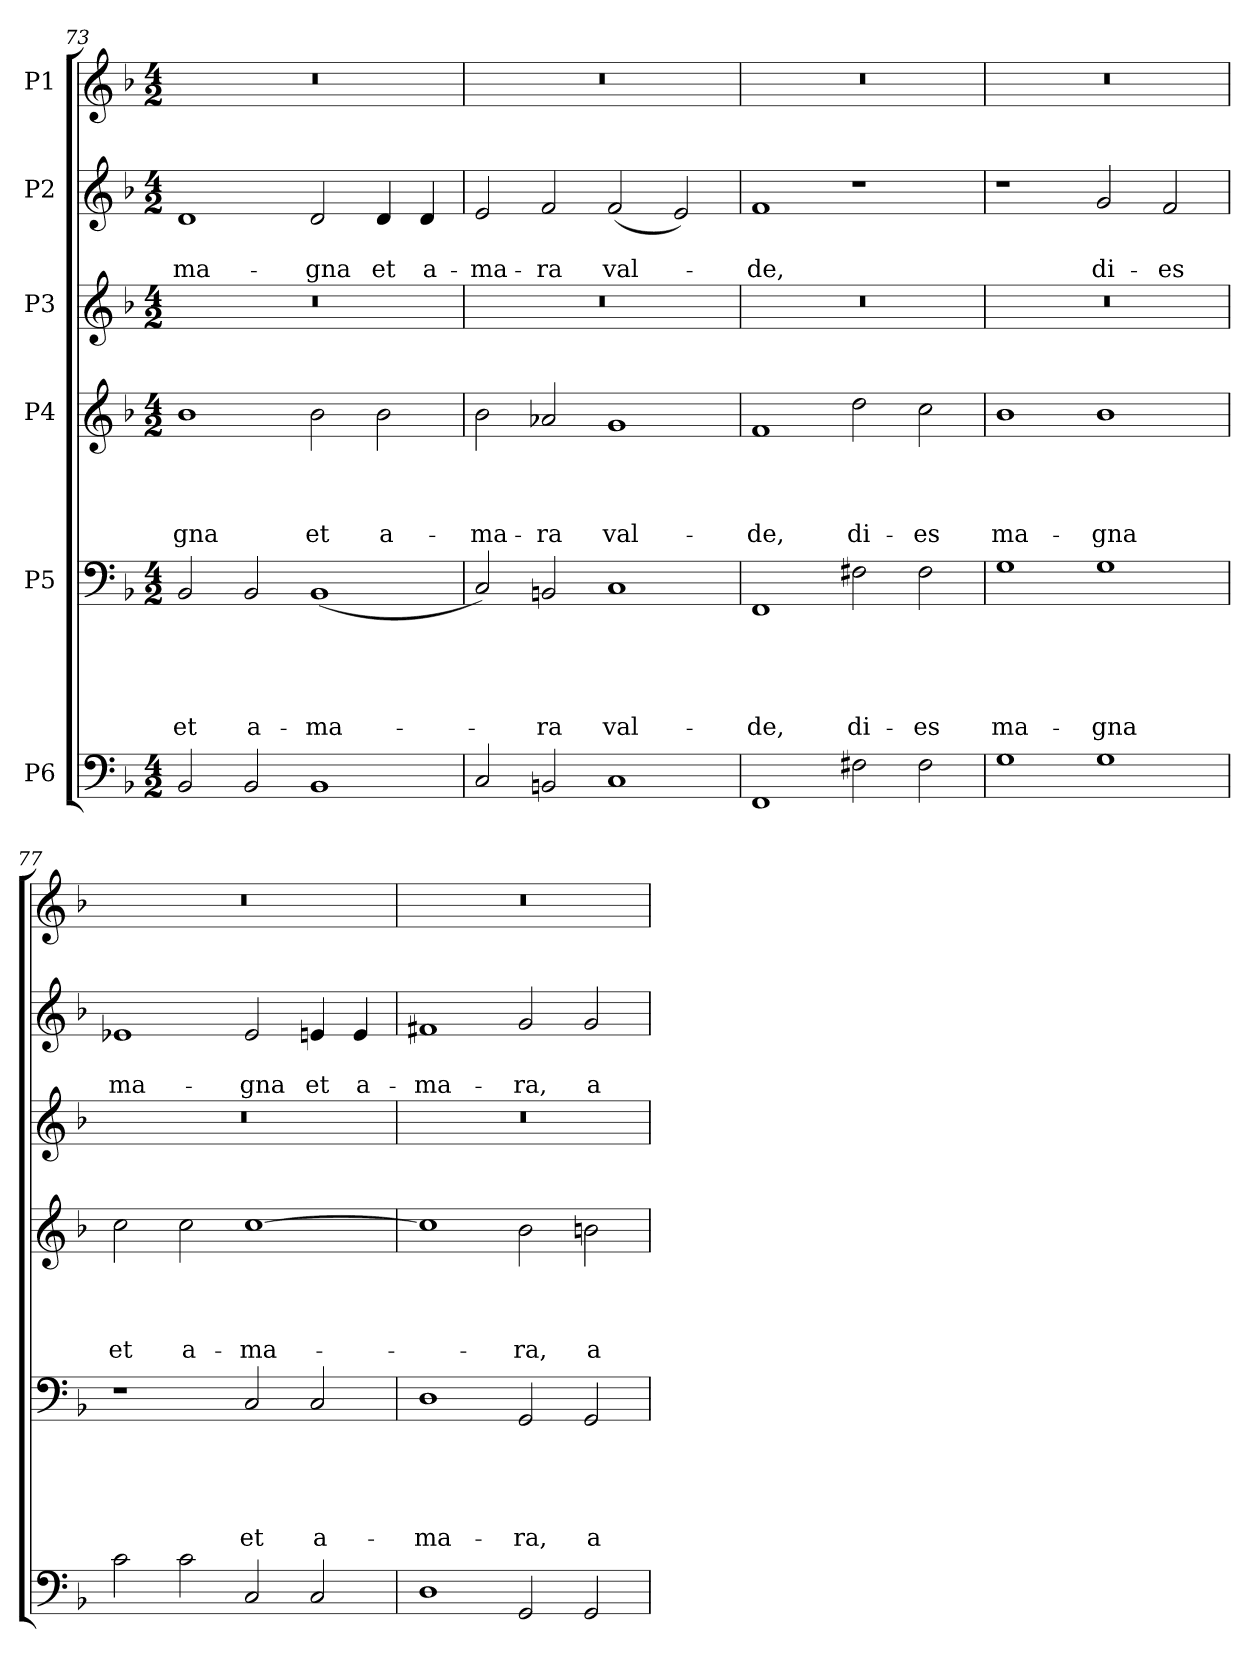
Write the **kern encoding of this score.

**kern	**kern	**text	**text	**text	**text	**text	**kern	**text	**text	**text	**text	**kern	**kern	**text	**text	**kern
*part6	*part5	*part5	*part5	*part5	*part5	*part5	*part4	*part4	*part4	*part4	*part4	*part3	*part2	*part2	*part2	*part1
*staff6	*staff5	*staff5	*staff5	*staff5	*staff5	*staff5	*staff4	*staff4	*staff4	*staff4	*staff4	*staff3	*staff2	*staff2	*staff2	*staff1
*I"P6	*I"P5	*	*	*	*	*	*I"P4	*	*	*	*	*I"P3	*I"P2	*	*	*I"P1
*clefF4	*clefF4	*	*	*	*	*	*clefG2	*	*	*	*	*clefG2	*clefG2	*	*	*clefG2
*	*	*	*	*	*	*	*ITrd7c12	*	*	*	*	*ITrd7c12	*	*	*	*
*k[b-]	*k[b-]	*	*	*	*	*	*k[b-]	*	*	*	*	*k[b-]	*k[b-]	*	*	*k[b-]
*F:	*F:	*	*	*	*	*	*F:	*	*	*	*	*F:	*F:	*	*	*F:
*M4/2	*M4/2	*	*	*	*	*	*M4/2	*	*	*	*	*M4/2	*M4/2	*	*	*M4/2
=73	=73	=73	=73	=73	=73	=73	=73	=73	=73	=73	=73	=73	=73	=73	=73	=73
!	!	!	!	!	!	!LO:LY:b	!	!	!	!	!LO:LY:b	!LO:N:vis=1	!	!	!LO:LY:b	!LO:N:vis=1
2BB-/	2BB-/	.	.	.	.	et	1B-	.	.	.	-gna	0r	1d	.	ma-	0r
!	!	!	!	!	!	!LO:LY:b	!	!	!	!	!	!	!	!	!	!
2BB-/	2BB-/	.	.	.	.	a-	.	.	.	.	.	.	.	.	.	.
!	!	!	!	!	!	!LO:LY:b	!	!	!	!	!LO:LY:b	!	!	!	!LO:LY:b	!
1BB-	(<1BB-	.	.	.	.	-ma-	2B-\	.	.	.	et	.	2d/	.	-gna	.
!	!	!	!	!	!	!	!	!	!	!	!LO:LY:b	!	!	!	!LO:LY:b	!
.	.	.	.	.	.	.	2B-\	.	.	.	a-	.	4d/	.	et	.
!	!	!	!	!	!	!	!	!	!	!	!	!	!	!	!LO:LY:b	!
.	.	.	.	.	.	.	.	.	.	.	.	.	4d/	.	a-	.
=74	=74	=74	=74	=74	=74	=74	=74	=74	=74	=74	=74	=74	=74	=74	=74	=74
!	!	!	!	!	!	!	!	!	!	!	!LO:LY:b	!LO:N:vis=1	!	!	!LO:LY:b	!LO:N:vis=1
2C/	2C/)	.	.	.	.	.	2B-\	.	.	.	-ma-	0r	2e/	.	-ma-	0r
!	!	!	!	!	!	!LO:LY:b	!	!	!	!	!LO:LY:b	!	!	!	!LO:LY:b	!
2BBn/	2BBn/	.	.	.	.	-ra	2A-X/	.	.	.	-ra	.	2f/	.	-ra	.
!	!	!	!	!	!	!LO:LY:b	!	!	!	!	!LO:LY:b	!	!	!	!LO:LY:b	!
1C	1C	.	.	.	.	val-	1G	.	.	.	val-	.	(<2f/	.	val-	.
.	.	.	.	.	.	.	.	.	.	.	.	.	2e/)	.	.	.
=75	=75	=75	=75	=75	=75	=75	=75	=75	=75	=75	=75	=75	=75	=75	=75	=75
!	!	!	!	!	!	!LO:LY:b	!	!	!	!	!LO:LY:b	!LO:N:vis=1	!	!	!LO:LY:b	!LO:N:vis=1
1FF	1FF	.	.	.	.	-de,	1F	.	.	.	-de,	0r	1f	.	-de,	0r
!	!	!	!	!	!	!LO:LY:b	!	!	!	!	!LO:LY:b	!	!	!	!	!
2F#X\	2F#X\	.	.	.	.	di-	2d\	.	.	.	di-	.	1r	.	.	.
!	!	!	!	!	!	!LO:LY:b	!	!	!	!	!LO:LY:b	!	!	!	!	!
2F#\	2F#\	.	.	.	.	-es	2c\	.	.	.	-es	.	.	.	.	.
!!LO:PB:g=z
=76	=76	=76	=76	=76	=76	=76	=76	=76	=76	=76	=76	=76	=76	=76	=76	=76
!	!	!	!	!	!	!LO:LY:b	!	!	!	!	!LO:LY:b	!LO:N:vis=1	!	!	!	!LO:N:vis=1
1G	1G	.	.	.	.	ma-	1B-	.	.	.	ma-	0r	1r	.	.	0r
!	!	!	!	!	!	!LO:LY:b	!	!	!	!	!LO:LY:b	!	!	!	!LO:LY:b	!
1G	1G	.	.	.	.	-gna	1B-	.	.	.	-gna	.	2g/	.	di-	.
!	!	!	!	!	!	!	!	!	!	!	!	!	!	!	!LO:LY:b	!
.	.	.	.	.	.	.	.	.	.	.	.	.	2f/	.	-es	.
=77	=77	=77	=77	=77	=77	=77	=77	=77	=77	=77	=77	=77	=77	=77	=77	=77
!	!	!	!	!	!	!	!	!	!	!	!LO:LY:b	!LO:N:vis=1	!	!	!LO:LY:b	!LO:N:vis=1
2c\	1r	.	.	.	.	.	2c\	.	.	.	et	0r	1e-X	.	ma-	0r
!	!	!	!	!	!	!	!	!	!	!	!LO:LY:b	!	!	!	!	!
2c\	.	.	.	.	.	.	2c\	.	.	.	a-	.	.	.	.	.
!	!	!	!	!	!	!LO:LY:b	!	!	!	!	!LO:LY:b	!	!	!	!LO:LY:b	!
2C/	2C/	.	.	.	.	et	[>1c	.	.	.	-ma-	.	2e-/	.	-gna	.
!	!	!	!	!	!	!LO:LY:b	!	!	!	!	!	!	!	!	!LO:LY:b	!
2C/	2C/	.	.	.	.	a-	.	.	.	.	.	.	4en/	.	et	.
!	!	!	!	!	!	!	!	!	!	!	!	!	!	!	!LO:LY:b	!
.	.	.	.	.	.	.	.	.	.	.	.	.	4e/	.	a-	.
=78	=78	=78	=78	=78	=78	=78	=78	=78	=78	=78	=78	=78	=78	=78	=78	=78
!	!	!	!	!	!	!LO:LY:b	!	!	!	!	!	!LO:N:vis=1	!	!	!LO:LY:b	!LO:N:vis=1
1D	1D	.	.	.	.	-ma-	1c]	.	.	.	.	0r	1f#X	.	-ma-	0r
!	!	!	!	!	!	!LO:LY:b	!	!	!	!	!LO:LY:b	!	!	!	!LO:LY:b	!
2GG/	2GG/	.	.	.	.	-ra,	2B-\	.	.	.	-ra,	.	2g/	.	-ra,	.
!	!	!	!	!	!	!LO:LY:b	!	!	!	!	!LO:LY:b	!	!	!	!LO:LY:b	!
2GG/	2GG/	.	.	.	.	a-	2Bn\	.	.	.	a-	.	2g/	.	a-	.
=	=	=	=	=	=	=	=	=	=	=	=	=	=	=	=	=
*-	*-	*-	*-	*-	*-	*-	*-	*-	*-	*-	*-	*-	*-	*-	*-	*-
